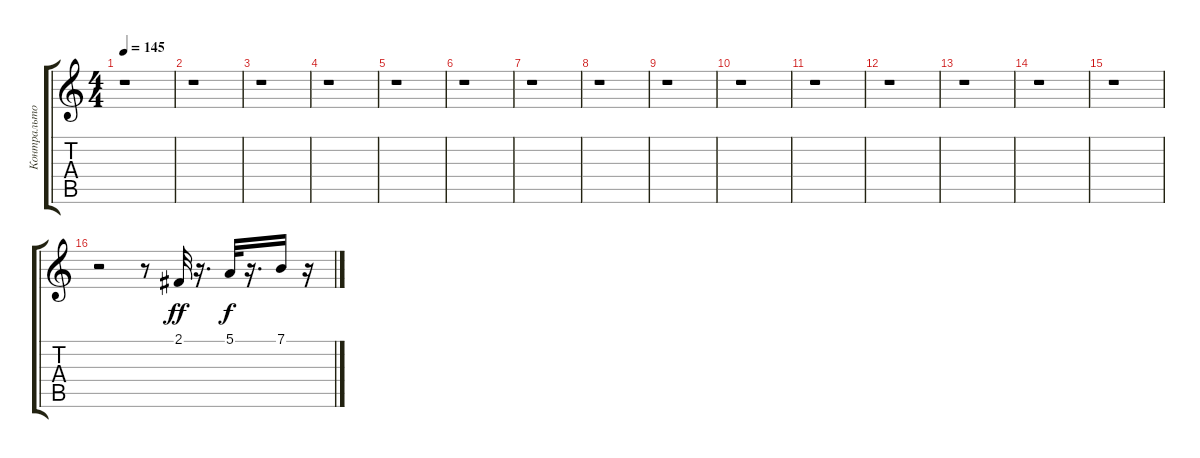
\track ("Контральто Сакс" "Контральто") {instrument altosax}
\staff {score tabs}
\tuning (E4 B3 G3 D3 A2 E2) {hide}
\ts (4 4)
\tempo 145
\clef g2
\ks c
r.1{dy fff} |
r.1 |
r.1 |
r.1 |
r.1 |
r.1 |
r.1 |
r.1 |
r.1 |
r.1 |
r.1 |
r.1 |
r.1 |
r.1 |
r.1 |
r.2 r.8 2.1.32{dy ff} r.16{d} 5.1.32{dy f} r.16{d} 7.1.16 r.16
